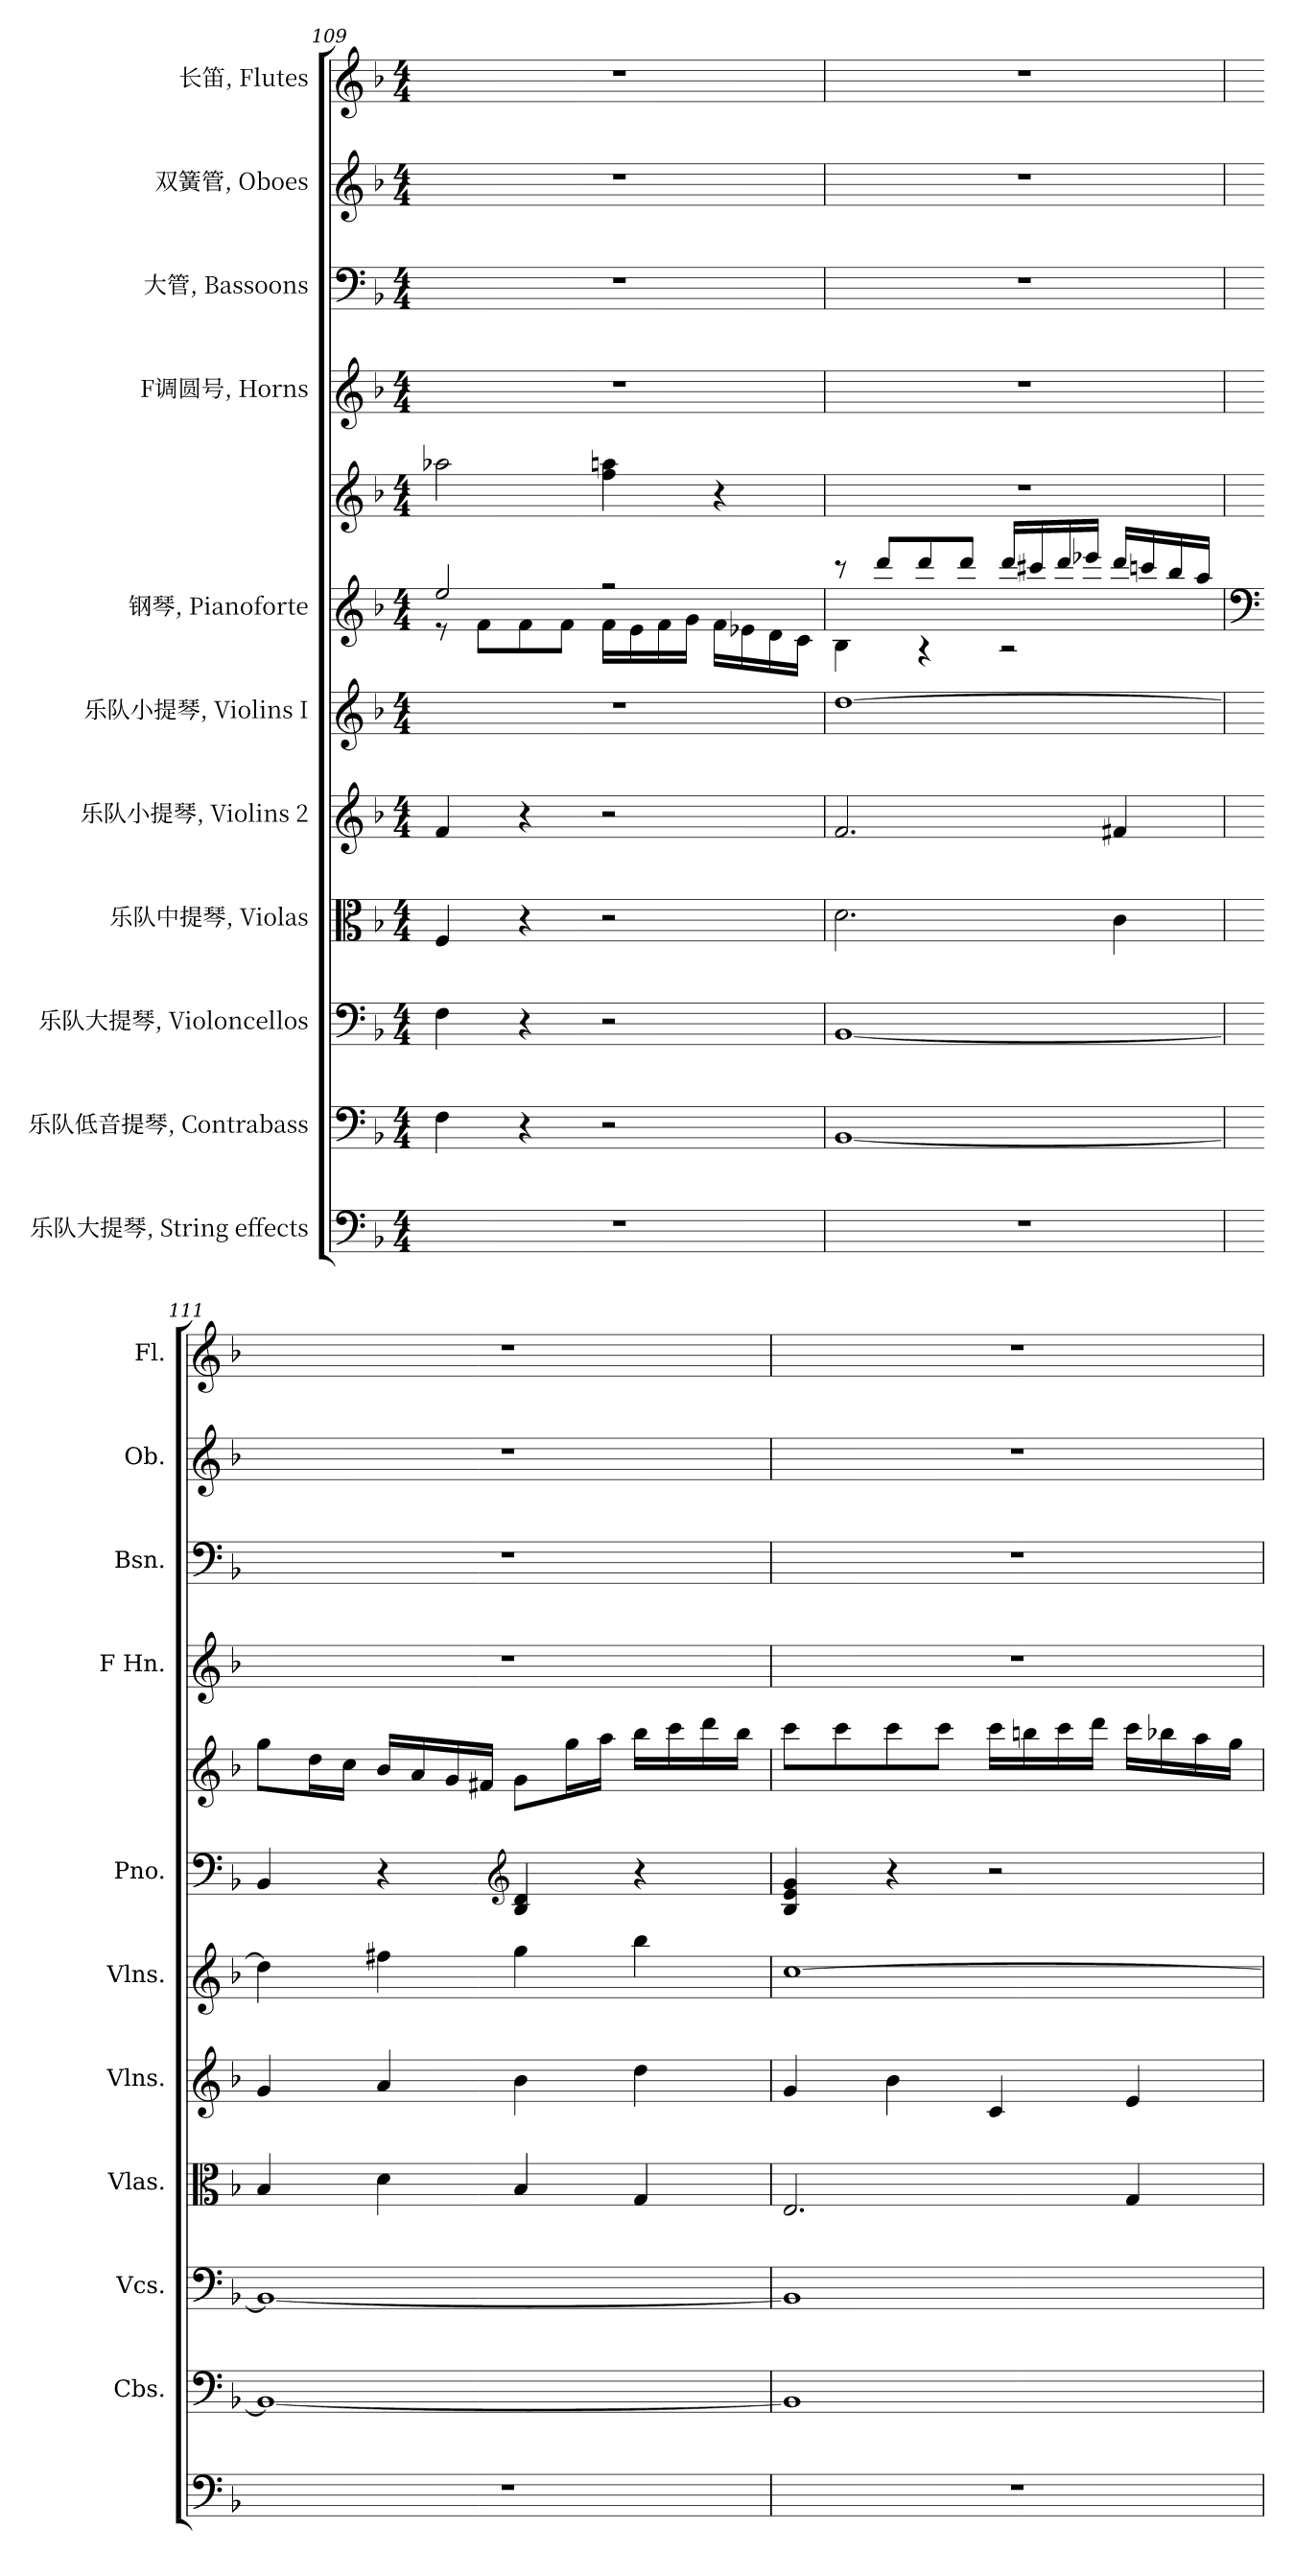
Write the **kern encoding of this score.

**kern	**kern	**kern	**kern	**kern	**kern	**kern	**kern	**kern	**kern	**kern	**kern
*part11	*part10	*part9	*part8	*part7	*part6	*part5	*part5	*part4	*part3	*part2	*part1
*staff12	*staff11	*staff10	*staff9	*staff8	*staff7	*staff6	*staff5	*staff4	*staff3	*staff2	*staff1
*I"乐队大提琴, String effects	*I"乐队低音提琴, Contrabass	*I"乐队大提琴, Violoncellos	*I"乐队中提琴, Violas	*I"乐队小提琴, Violins 2	*I"乐队小提琴, Violins I	*I"钢琴, Pianoforte	*	*I"F调圆号, Horns	*I"大管, Bassoons	*I"双簧管, Oboes	*I"长笛, Flutes
*	*I'Cbs.	*I'Vcs.	*I'Vlas.	*I'Vlns.	*I'Vlns.	*I'Pno.	*	*I'F Hn.	*I'Bsn.	*I'Ob.	*I'Fl.
*clefF4	*clefF4	*clefF4	*clefC3	*clefG2	*clefG2	*clefG2	*clefG2	*clefG2	*clefF4	*clefG2	*clefG2
*	*ITrd7c12	*	*	*	*	*	*	*ITrd4c7	*	*	*
*k[b-]	*k[b-]	*k[b-]	*k[b-]	*k[b-]	*k[b-]	*k[b-]	*k[b-]	*k[b-e-]	*k[b-]	*k[b-]	*k[b-]
*M4/4	*M4/4	*M4/4	*M4/4	*M4/4	*M4/4	*M4/4	*M4/4	*M4/4	*M4/4	*M4/4	*M4/4
=109	=109	=109	=109	=109	=109	=109	=109	=109	=109	=109	=109
*	*	*	*	*	*	*^	*	*	*	*	*
1r	4FF\	4F\	4F/	4f/	1r	2ee/	8r	2aa-X\	1r	1r	1r	1r
.	.	.	.	.	.	.	8f\L	.	.	.	.	.
.	4r	4r	4r	4r	.	.	8f\	.	.	.	.	.
.	.	.	.	.	.	.	8f\J	.	.	.	.	.
.	2r	2r	2r	2r	.	2r	16f\LL	4ff\ 4aan\	.	.	.	.
.	.	.	.	.	.	.	16e\	.	.	.	.	.
.	.	.	.	.	.	.	16f\	.	.	.	.	.
.	.	.	.	.	.	.	16g\JJ	.	.	.	.	.
.	.	.	.	.	.	.	16f\LL	4r	.	.	.	.
.	.	.	.	.	.	.	16e-X\	.	.	.	.	.
.	.	.	.	.	.	.	16d\	.	.	.	.	.
.	.	.	.	.	.	.	16c\JJ	.	.	.	.	.
!!LO:PB:g=z
=110	=110	=110	=110	=110	=110	=110	=110	=110	=110	=110	=110	=110
1r	[1BBB-	[1BB-	2.d\	2.f/	[1dd	8r	4B-\	1r	1r	1r	1r	1r
.	.	.	.	.	.	8ddd/L	.	.	.	.	.	.
.	.	.	.	.	.	8ddd/	4r	.	.	.	.	.
.	.	.	.	.	.	8ddd/J	.	.	.	.	.	.
.	.	.	.	.	.	16ddd/LL	2r	.	.	.	.	.
.	.	.	.	.	.	16ccc#X/	.	.	.	.	.	.
.	.	.	.	.	.	16ddd/	.	.	.	.	.	.
.	.	.	.	.	.	16eee-X/JJ	.	.	.	.	.	.
.	.	.	4c\	4f#X/	.	16ddd/LL	.	.	.	.	.	.
.	.	.	.	.	.	16cccn/	.	.	.	.	.	.
.	.	.	.	.	.	16bb-/	.	.	.	.	.	.
.	.	.	.	.	.	16aa/JJ	.	.	.	.	.	.
*	*	*	*	*	*	*v	*v	*	*	*	*	*
=111	=111	=111	=111	=111	=111	=111	=111	=111	=111	=111	=111
*	*	*	*	*	*	*clefF4	*	*	*	*	*
1r	1BBB-_	1BB-_	4B-/	4g/	4dd\]	4BB-/	8gg\L	1r	1r	1r	1r
.	.	.	.	.	.	.	16dd\L	.	.	.	.
.	.	.	.	.	.	.	16cc\JJ	.	.	.	.
.	.	.	4d\	4a/	4ff#X\	4r	16b-/LL	.	.	.	.
.	.	.	.	.	.	.	16a/	.	.	.	.
.	.	.	.	.	.	.	16g/	.	.	.	.
.	.	.	.	.	.	.	16f#X/JJ	.	.	.	.
*	*	*	*	*	*	*clefG2	*	*	*	*	*
.	.	.	4B-/	4b-\	4gg\	4B-/ 4d/	8g\L	.	.	.	.
.	.	.	.	.	.	.	16gg\L	.	.	.	.
.	.	.	.	.	.	.	16aa\JJ	.	.	.	.
.	.	.	4G/	4dd\	4bb-\	4r	16bb-\LL	.	.	.	.
.	.	.	.	.	.	.	16ccc\	.	.	.	.
.	.	.	.	.	.	.	16ddd\	.	.	.	.
.	.	.	.	.	.	.	16bb-\JJ	.	.	.	.
!!LO:PB:g=z
=112	=112	=112	=112	=112	=112	=112	=112	=112	=112	=112	=112
1r	1BBB-]	1BB-]	2.E/	4g/	[1cc	4B-/ 4e/ 4g/	8ccc\L	1r	1r	1r	1r
.	.	.	.	.	.	.	8ccc\	.	.	.	.
.	.	.	.	4b-\	.	4r	8ccc\	.	.	.	.
.	.	.	.	.	.	.	8ccc\J	.	.	.	.
.	.	.	.	4c/	.	2r	16ccc\LL	.	.	.	.
.	.	.	.	.	.	.	16bbn\	.	.	.	.
.	.	.	.	.	.	.	16ccc\	.	.	.	.
.	.	.	.	.	.	.	16ddd\JJ	.	.	.	.
.	.	.	4G/	4e/	.	.	16ccc\LL	.	.	.	.
.	.	.	.	.	.	.	16bb-X\	.	.	.	.
.	.	.	.	.	.	.	16aa\	.	.	.	.
.	.	.	.	.	.	.	16gg\JJ	.	.	.	.
=	=	=	=	=	=	=	=	=	=	=	=
*-	*-	*-	*-	*-	*-	*-	*-	*-	*-	*-	*-
